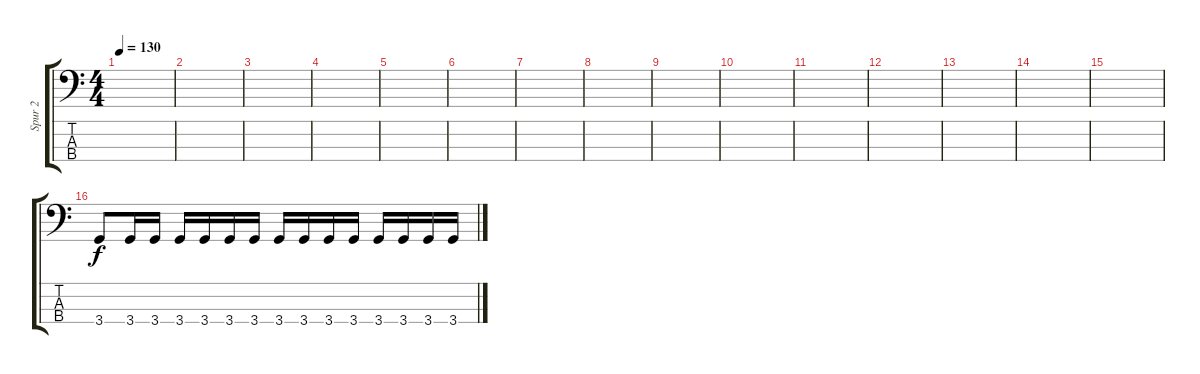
\track ("Spur 2" "Spur 2") {instrument acousticguitarsteel}
\staff {score tabs}
\tuning (G2 D2 A1 E1) {hide}
\ts (4 4)
\tempo 130
\clef f4
\ks c
|
|
|
|
|
|
|
|
|
|
|
|
|
|
|
3.4.8 3.4.16 3.4.16 3.4.16 3.4.16 3.4.16 3.4.16 3.4.16 3.4.16 3.4.16 3.4.16 3.4.16 3.4.16 3.4.16 3.4.16
